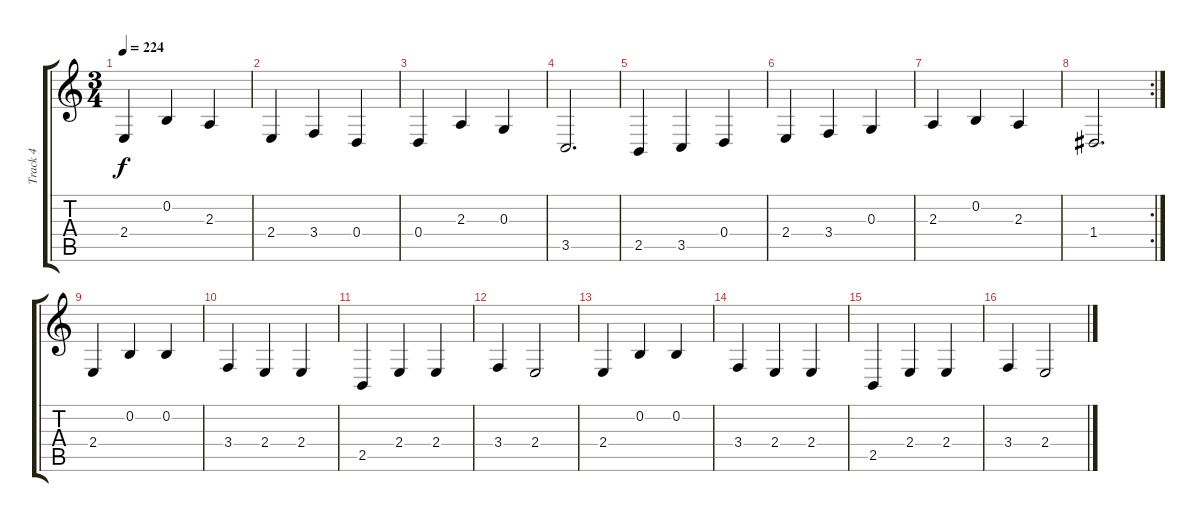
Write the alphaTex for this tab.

\track ("Track 4" "Track 4") {instrument violin}
\staff {score tabs}
\tuning (E4 B3 G3 D3 A2 E2) {hide}
\ts (3 4)
\tempo 224
\clef g2
\ks c
2.4.4{dy f} 0.2.4 2.3.4 |
2.4.4 3.4.4 0.4.4 |
0.4.4 2.3.4 0.3.4 |
3.5.2{d} |
2.5.4 3.5.4 0.4.4 |
2.4.4 3.4.4 0.3.4 |
2.3.4 0.2.4 2.3.4 |
\rc 2
1.4.2{d} |
2.4.4 0.2.4 0.2.4 |
3.4.4 2.4.4 2.4.4 |
2.5.4 2.4.4 2.4.4 |
3.4.4 2.4.2 |
2.4.4 0.2.4 0.2.4 |
3.4.4 2.4.4 2.4.4 |
2.5.4 2.4.4 2.4.4 |
3.4.4 2.4.2
